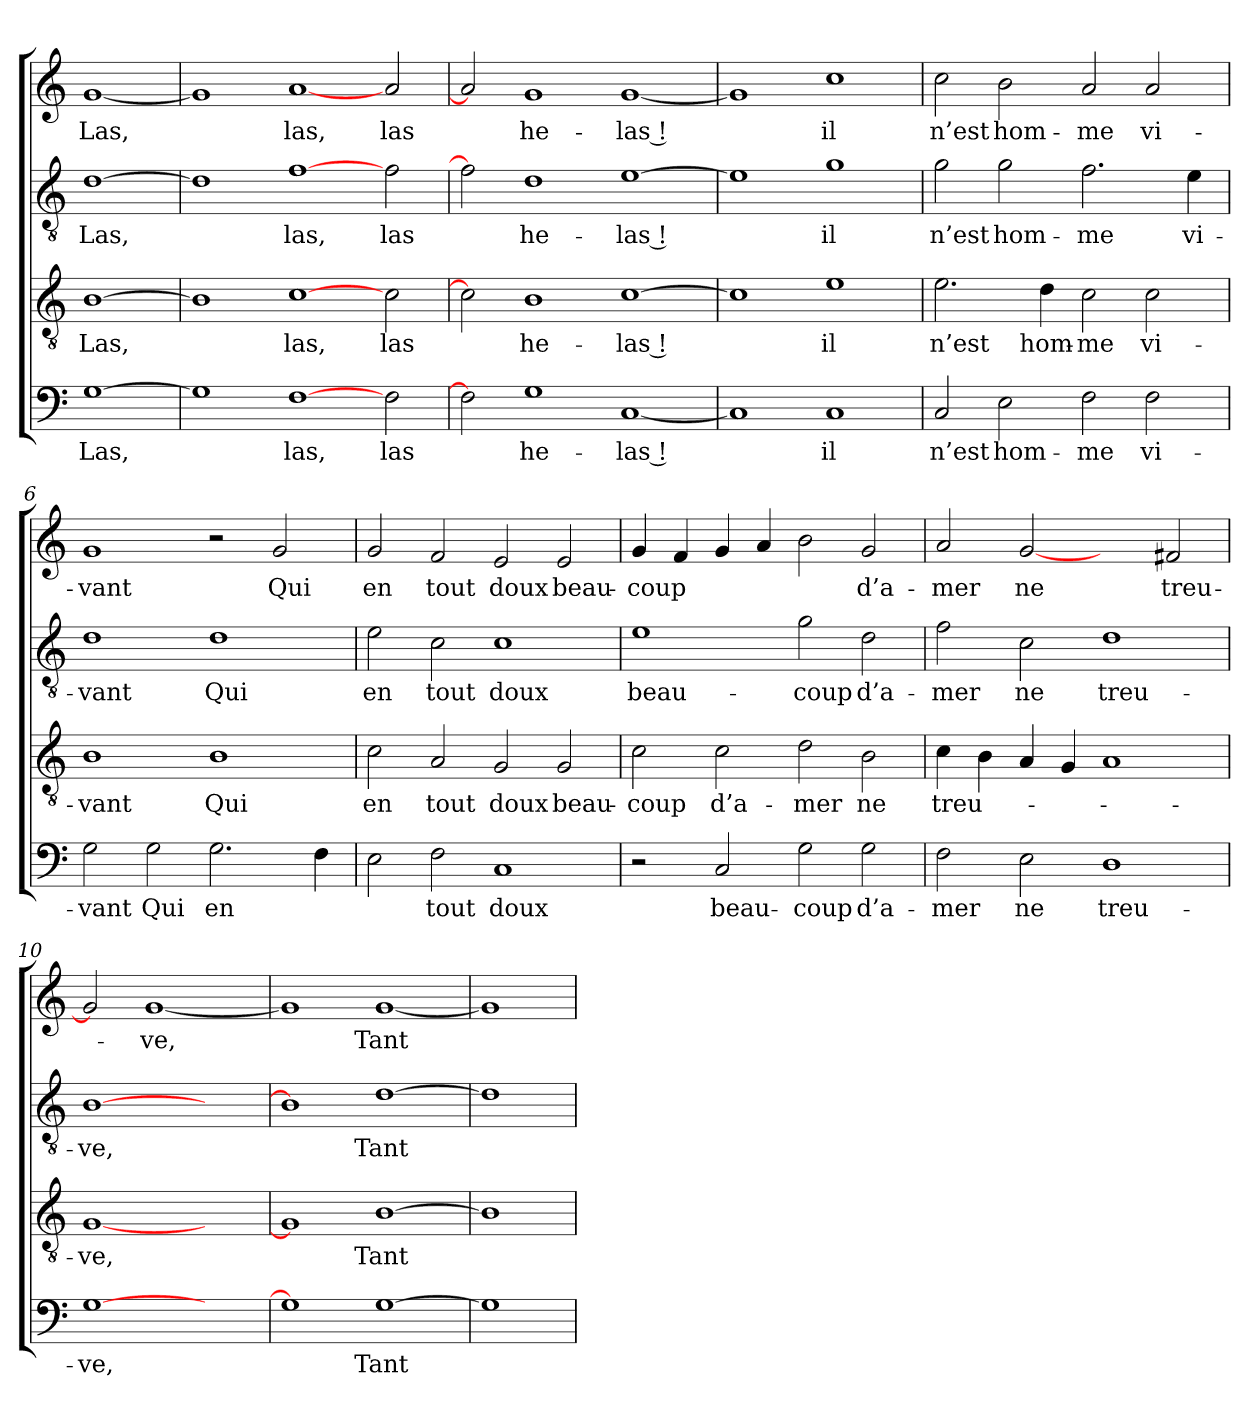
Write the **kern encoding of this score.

**kern	**text	**kern	**text	**kern	**text	**kern	**text
*part4	*part4	*part3	*part3	*part2	*part2	*part1	*part1
*staff4	*staff4	*staff3	*staff3	*staff2	*staff2	*staff1	*staff1
*clefF4	*	*clefGv2	*	*clefGv2	*	*clefG2	*
*k[]	*	*k[]	*	*k[]	*	*k[]	*
=1	=1	=1	=1	=1	=1	=1	=1
[1G	Las,	[1B	Las,	[1d	Las,	[1g	Las,
=2	=2	=2	=2	=2	=2	=2	=2
1G]	.	1B]	.	1d]	.	1g]	.
[1F	las,	[1c	las,	[1f	las,	[1a	las,
2F	las	2c	las	2f	las	2a	las
=3	=3	=3	=3	=3	=3	=3	=3
2F]	.	2c]	.	2f]	.	2a]	.
1G	he-	1B	he-	1d	he-	1g	he-
[1C	-las !	[1c	-las !	[1e	-las !	[1g	-las !
=4	=4	=4	=4	=4	=4	=4	=4
1C]	.	1c]	.	1e]	.	1g]	.
1C	il	1e	il	1g	il	1cc	il
=5	=5	=5	=5	=5	=5	=5	=5
2C	n’est	2.e	n’est	2g	n’est	2cc	n’est
2E	hom-	.	.	2g	hom-	2b	hom-
.	.	4d	hom-	.	.	.	.
2F	-me	2c	-me	2.f	-me	2a	-me
2F	vi-	2c	vi-	.	.	2a	vi-
.	.	.	.	4e	vi-	.	.
!!LO:LB:g=z
=6	=6	=6	=6	=6	=6	=6	=6
2G	-vant	1B	-vant	1d	-vant	1g	-vant
2G	Qui	.	.	.	.	.	.
2.G	en	1B	Qui	1d	Qui	2r	.
.	.	.	.	.	.	2g	Qui
4F	.	.	.	.	.	.	.
=7	=7	=7	=7	=7	=7	=7	=7
2E	.	2c	en	2e	en	2g	en
2F	tout	2A	tout	2c	tout	2f	tout
1C	doux	2G	doux	1c	doux	2e	doux
.	.	2G	beau-	.	.	2e	beau-
=8	=8	=8	=8	=8	=8	=8	=8
2r	.	2c	-coup	1e	beau-	4g	-coup
.	.	.	.	.	.	4f	.
2C	beau-	2c	d’a-	.	.	4g	.
.	.	.	.	.	.	4a	.
2G	-coup	2d	-mer	2g	-coup	2b	.
2G	d’a-	2B	ne	2d	d’a-	2g	d’a-
=9	=9	=9	=9	=9	=9	=9	=9
2F	-mer	4c	treu-	2f	-mer	2a	-mer
.	.	4B	.	.	.	.	.
2E	ne	4A	.	2c	ne	[2g	ne
.	.	4G	.	.	.	.	.
1D	treu-	1A	.	1d	treu-	2ryy	.
.	.	.	.	.	.	2f#X	treu-
!!LO:LB:g=z
=10	=10	=10	=10	=10	=10	=10	=10
[1G	-ve,	[1G	-ve,	[1B	-ve,	2g]	.
.	.	.	.	.	.	[1g	-ve,
2ryy	.	2ryy	.	2ryy	.	.	.
=11	=11	=11	=11	=11	=11	=11	=11
1G]	.	1G]	.	1B]	.	1g]	.
[1G	Tant	[1B	Tant	[1d	Tant	[1g	Tant
=12	=12	=12	=12	=12	=12	=12	=12
1G]	.	1B]	.	1d]	.	1g]	.
=	=	=	=	=	=	=	=
*-	*-	*-	*-	*-	*-	*-	*-
